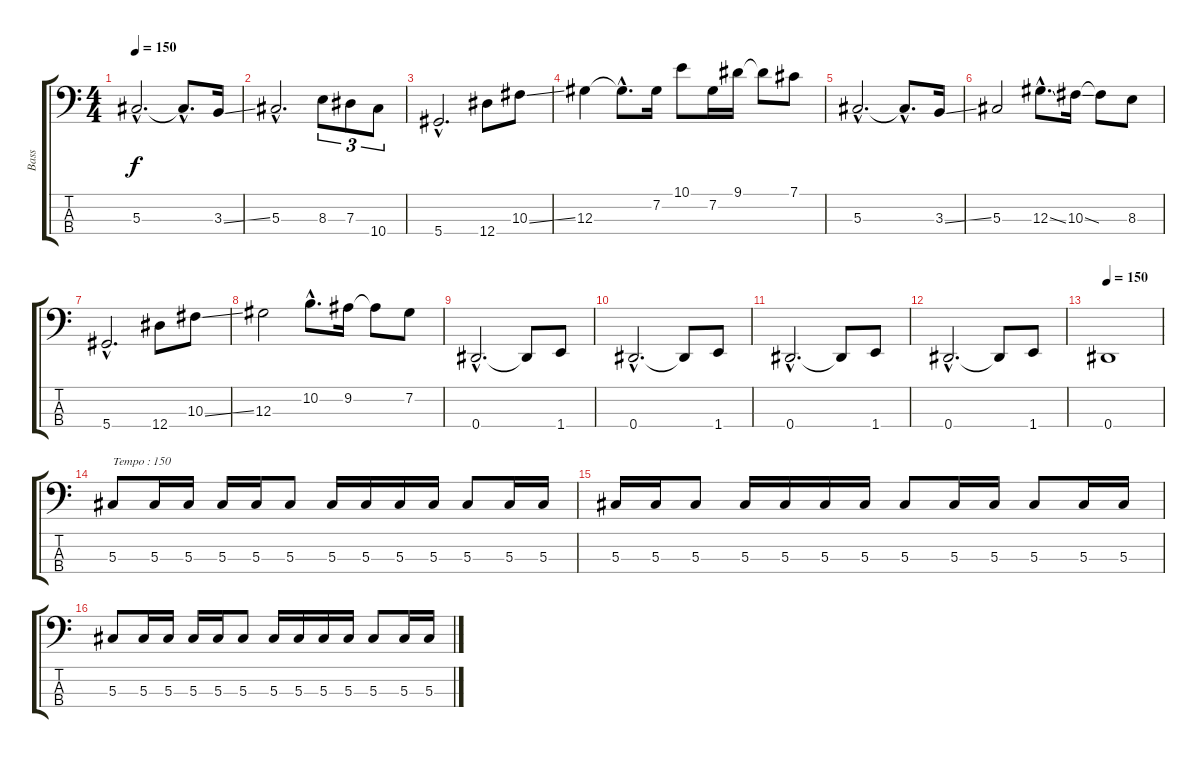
\track ("Bass" "Bass") {instrument fretlessbass}
\staff {score tabs}
\tuning (Gb2 Db2 Ab1 Eb1) {hide}
\ts (4 4)
\tempo 150
\clef f4
\ks c
5.3{hac}.2{d dy f} 5.3{hac t}.8{d} 3.3{ss}.16 |
5.3{hac}.2{d} 8.3.8{tu (3 2)} 7.3.8{tu (3 2)} 10.4.8{tu (3 2)} |
5.4{hac}.2{d} 12.4.8 10.3{ss}.8 |
12.3.4 12.3{hac t}.8{d} 7.2.16 10.1.8 7.2.16 9.1.16 9.1{t}.8 7.1.8 |
5.3{hac}.2{d} 5.3{hac t}.8{d} 3.3{ss}.16 |
5.3.2 12.3{ss hac}.8{d} 10.3{ss}.16 10.3{t}.8 8.3.8 |
5.4{hac}.2{d} 12.4.8 10.3{ss}.8 |
12.3.2 10.2{hac}.8{d} 9.2.16 9.2{t}.8 7.2.8 |
0.4{hac}.2{d} 0.4{t}.8 1.4.8 |
0.4{hac}.2{d} 0.4{t}.8 1.4.8 |
0.4{hac}.2{d} 0.4{t}.8 1.4.8 |
0.4{hac}.2{d} 0.4{t}.8 1.4.8 |
\tempo 150
0.4.1 |
5.3.8{txt "Tempo : 150"} 5.3.16 5.3.16 5.3.16 5.3.16 5.3.8 5.3.16 5.3.16 5.3.16 5.3.16 5.3.8 5.3.16 5.3.16 |
5.3.16 5.3.16 5.3.8 5.3.16 5.3.16 5.3.16 5.3.16 5.3.8 5.3.16 5.3.16 5.3.8 5.3.16 5.3.16 |
5.3.8 5.3.16 5.3.16 5.3.16 5.3.16 5.3.8 5.3.16 5.3.16 5.3.16 5.3.16 5.3.8 5.3.16 5.3.16
